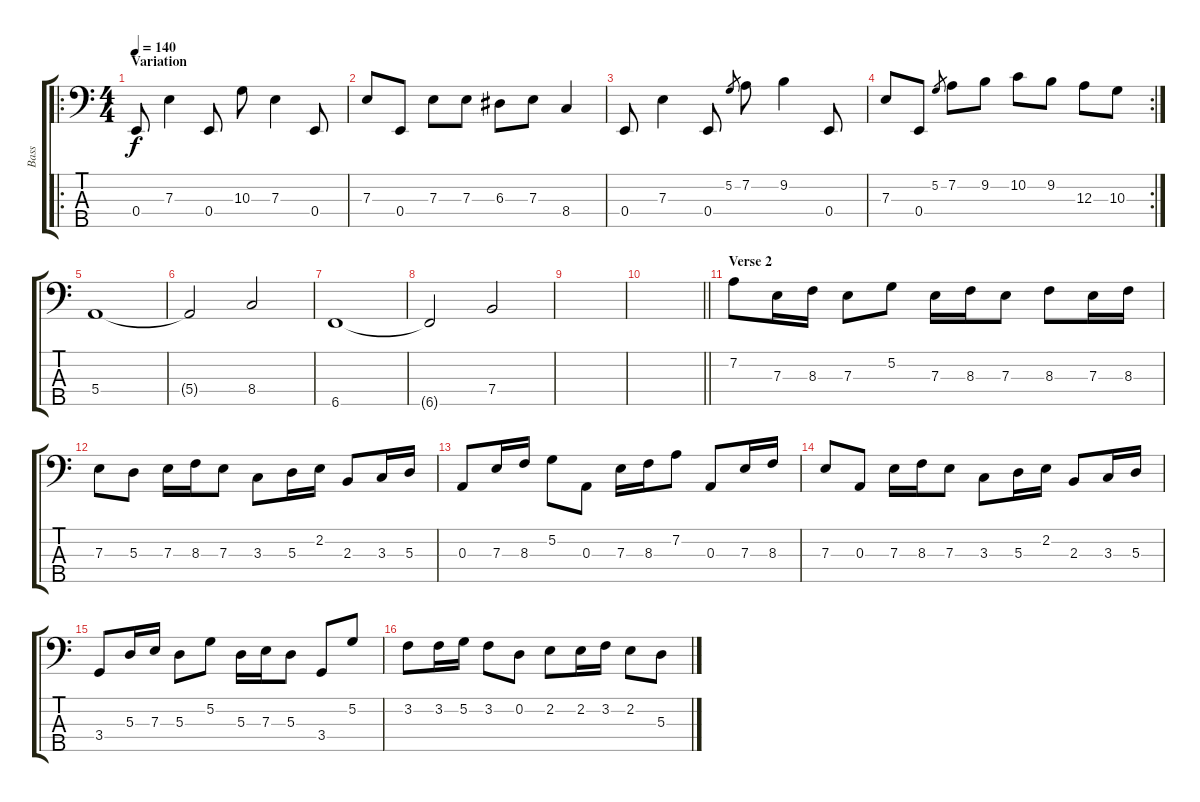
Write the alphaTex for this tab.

\track ("Bass" "Bass") {instrument electricbassfinger}
\staff {score tabs}
\tuning (G2 D2 A1 E1 B0) {hide}
\ro
\ts (4 4)
\section ("" "Variation")
\tempo 140
\clef f4
\ks c
0.4.8{dy f} 7.3.4 0.4.8 10.3.8 7.3.4 0.4.8 |
7.3.8 0.4.8 7.3.8 7.3.8 6.3.8 7.3.8 8.4.4 |
0.4.8 7.3.4 0.4.8 5.2.8{gr} 7.2.8 9.2.4 0.4.8 |
\rc 2
7.3.8 0.4.8 5.2.8{gr} 7.2.8 9.2.8 10.2.8 9.2.8 12.3.8 10.3.8 |
5.4.1 |
5.4{t}.2 8.4.2 |
6.5.1 |
6.5{t}.2 7.4.2 |
|
\barLineRight lightlight
|
\section ("" "Verse 2")
7.2.8 7.3.16 8.3.16 7.3.8 5.2.8 7.3.16 8.3.16 7.3.8 8.3.8 7.3.16 8.3.16 |
7.3.8 5.3.8 7.3.16 8.3.16 7.3.8 3.3.8 5.3.16 2.2.16 2.3.8 3.3.16 5.3.16 |
0.3.8 7.3.16 8.3.16 5.2.8 0.3.8 7.3.16 8.3.16 7.2.8 0.3.8 7.3.16 8.3.16 |
7.3.8 0.3.8 7.3.16 8.3.16 7.3.8 3.3.8 5.3.16 2.2.16 2.3.8 3.3.16 5.3.16 |
3.4.8 5.3.16 7.3.16 5.3.8 5.2.8 5.3.16 7.3.16 5.3.8 3.4.8 5.2.8 |
3.2.8 3.2.16 5.2.16 3.2.8 0.2.8 2.2.8 2.2.16 3.2.16 2.2.8 5.3.8
